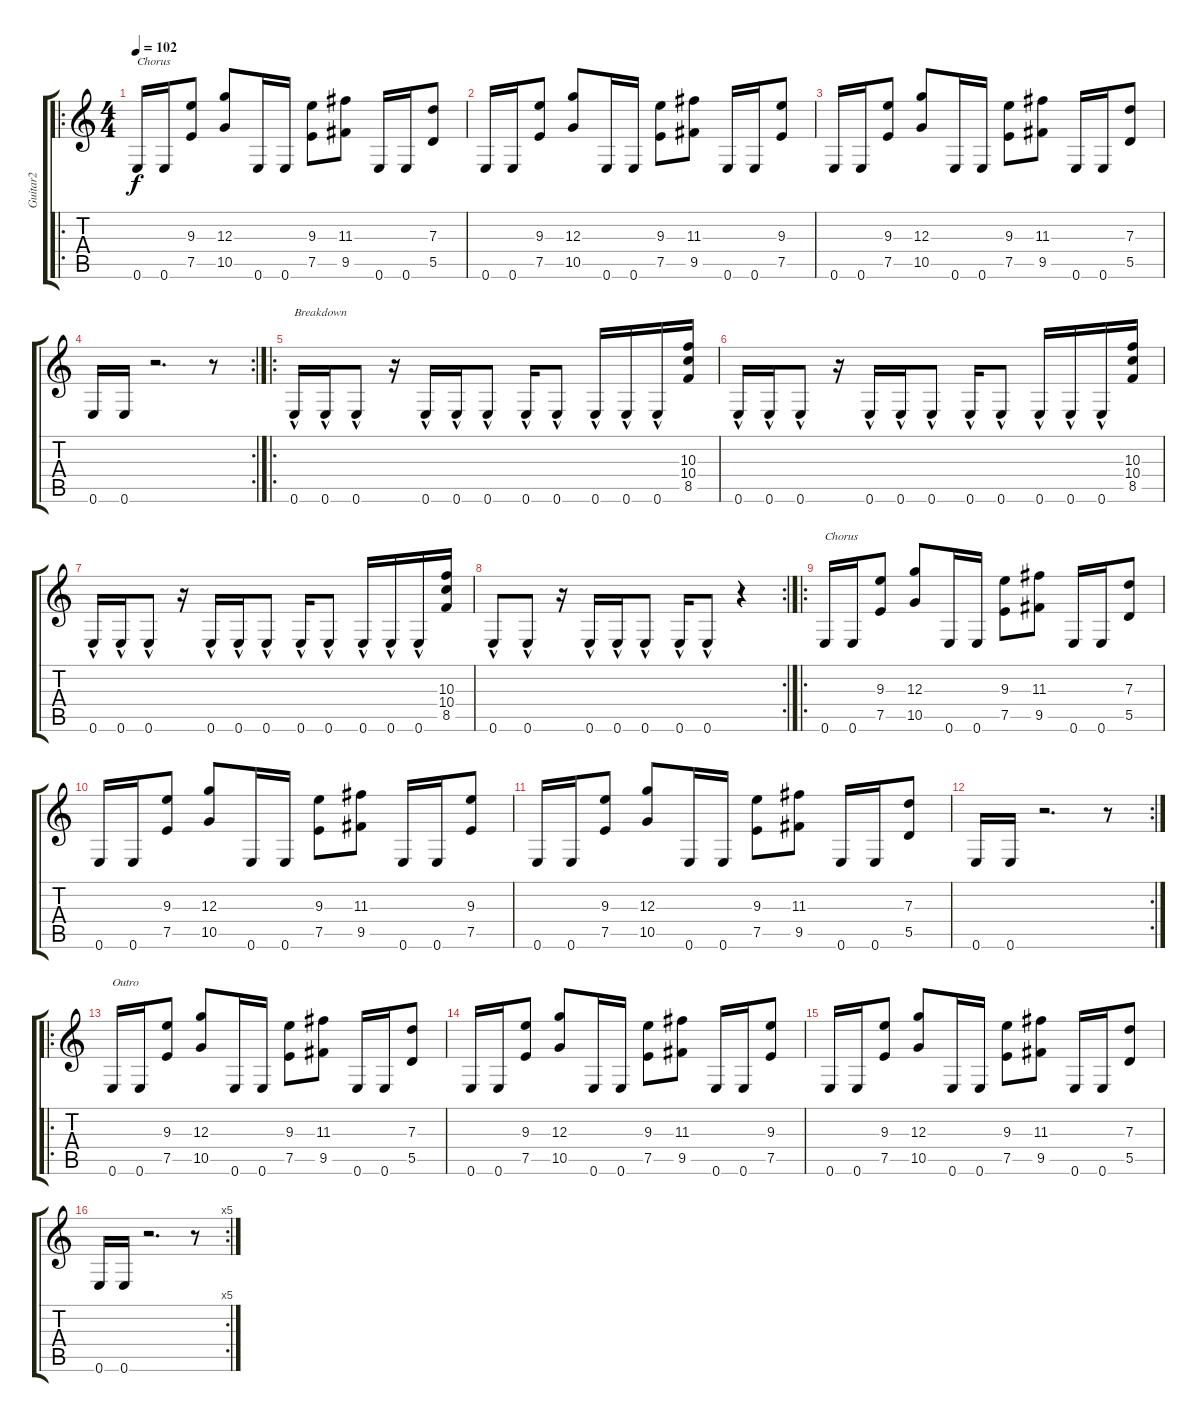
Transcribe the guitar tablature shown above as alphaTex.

\track ("Guitar2" "Guitar2") {instrument overdrivenguitar}
\staff {score tabs}
\tuning (E4 B3 G3 D3 A2 E2) {hide}
\ro
\ts (4 4)
\tempo 102
\clef g2
\ks c
0.6.16{txt "Chorus" dy f} 0.6.16 (9.3 7.5).8 (12.3 10.5).8 0.6.16 0.6.16 (9.3 7.5).8 (11.3 9.5).8 0.6.16 0.6.16 (7.3 5.5).8 |
0.6.16 0.6.16 (9.3 7.5).8 (12.3 10.5).8 0.6.16 0.6.16 (9.3 7.5).8 (11.3 9.5).8 0.6.16 0.6.16 (9.3 7.5).8 |
0.6.16 0.6.16 (9.3 7.5).8 (12.3 10.5).8 0.6.16 0.6.16 (9.3 7.5).8 (11.3 9.5).8 0.6.16 0.6.16 (7.3 5.5).8 |
\rc 2
0.6.16 0.6.16 r.2{d} r.8 |
\ro
0.6{hac}.16{txt "Breakdown"} 0.6{hac}.16 0.6{hac}.8 r.16 0.6{hac}.16 0.6{hac}.16 0.6{hac}.8 0.6{hac}.16 0.6{hac}.8 0.6{hac}.16 0.6{hac}.16 0.6{hac}.16 (10.3 10.4 8.5).16 |
0.6{hac}.16 0.6{hac}.16 0.6{hac}.8 r.16 0.6{hac}.16 0.6{hac}.16 0.6{hac}.8 0.6{hac}.16 0.6{hac}.8 0.6{hac}.16 0.6{hac}.16 0.6{hac}.16 (10.3 10.4 8.5).16 |
0.6{hac}.16 0.6{hac}.16 0.6{hac}.8 r.16 0.6{hac}.16 0.6{hac}.16 0.6{hac}.8 0.6{hac}.16 0.6{hac}.8 0.6{hac}.16 0.6{hac}.16 0.6{hac}.16 (10.3 10.4 8.5).16 |
\rc 2
0.6{hac}.8 0.6{hac}.8 r.16 0.6{hac}.16 0.6{hac}.16 0.6{hac}.8 0.6{hac}.16 0.6{hac}.8 r.4 |
\ro
0.6.16{txt "Chorus"} 0.6.16 (9.3 7.5).8 (12.3 10.5).8 0.6.16 0.6.16 (9.3 7.5).8 (11.3 9.5).8 0.6.16 0.6.16 (7.3 5.5).8 |
0.6.16 0.6.16 (9.3 7.5).8 (12.3 10.5).8 0.6.16 0.6.16 (9.3 7.5).8 (11.3 9.5).8 0.6.16 0.6.16 (9.3 7.5).8 |
0.6.16 0.6.16 (9.3 7.5).8 (12.3 10.5).8 0.6.16 0.6.16 (9.3 7.5).8 (11.3 9.5).8 0.6.16 0.6.16 (7.3 5.5).8 |
\rc 2
0.6.16 0.6.16 r.2{d} r.8 |
\ro
0.6.16{txt "Outro"} 0.6.16 (9.3 7.5).8 (12.3 10.5).8 0.6.16 0.6.16 (9.3 7.5).8 (11.3 9.5).8 0.6.16 0.6.16 (7.3 5.5).8 |
0.6.16 0.6.16 (9.3 7.5).8 (12.3 10.5).8 0.6.16 0.6.16 (9.3 7.5).8 (11.3 9.5).8 0.6.16 0.6.16 (9.3 7.5).8 |
0.6.16 0.6.16 (9.3 7.5).8 (12.3 10.5).8 0.6.16 0.6.16 (9.3 7.5).8 (11.3 9.5).8 0.6.16 0.6.16 (7.3 5.5).8 |
\rc 5
0.6.16 0.6.16 r.2{d} r.8
